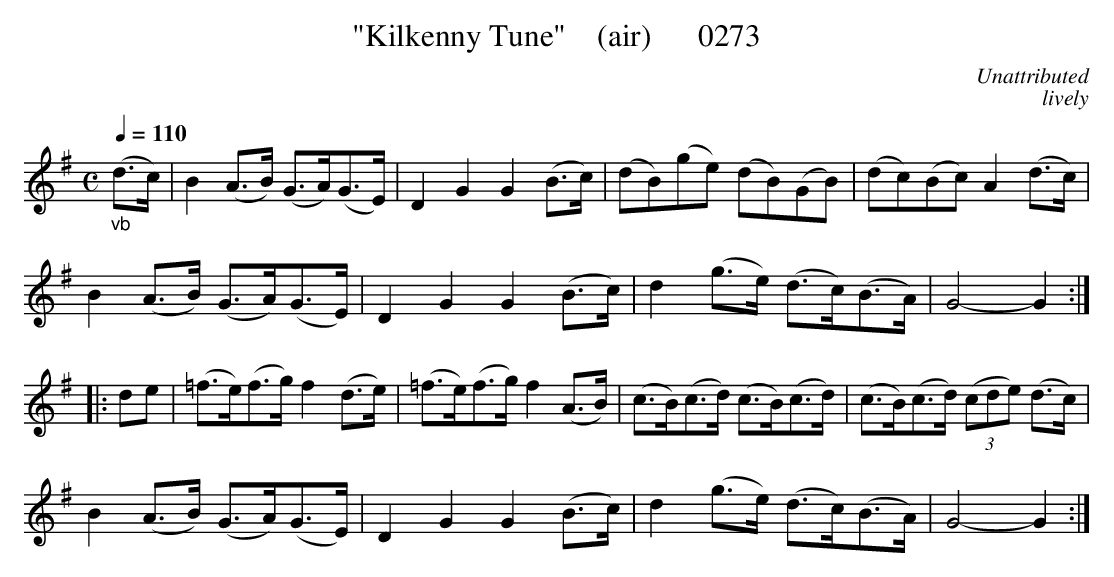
X:1
T:"Kilkenny Tune"    (air)      0273
C:Unattributed
C:lively
Q:1/4=110
M:C
L:1/8
K:G
"_vb"(d3/2c/2)|B2(A3/2B/2) (G3/2A/2)(G3/2E/2)|D2G2G2(B3/2c/2)|(dB)(ge) (dB)(GB)|(dc)(Bc) A2(d3/2c/2)|
B2(A3/2B/2) (G3/2A/2)(G3/2E/2)|D2G2G2(B3/2c/2)|d2(g3/2e/2) (d3/2c/2)(B3/2A/2)|G4-G2:|
|:de|(=f3/2e/2)(f3/2g/2) f2(d3/2e/2)|(=f3/2e/2)(f3/2g/2) f2(A3/2B/2)|(c3/2B/2)(c3/2d/2) (c3/2B/2)(c3/2d/2)|(c3/2B/2)(c3/2d/2)  (3(cde) (d3/2c/2)|
B2(A3/2B/2) (G3/2A/2)(G3/2E/2)|D2G2G2(B3/2c/2)|d2(g3/2e/2) (d3/2c/2)(B3/2A/2)|G4-G2:|
